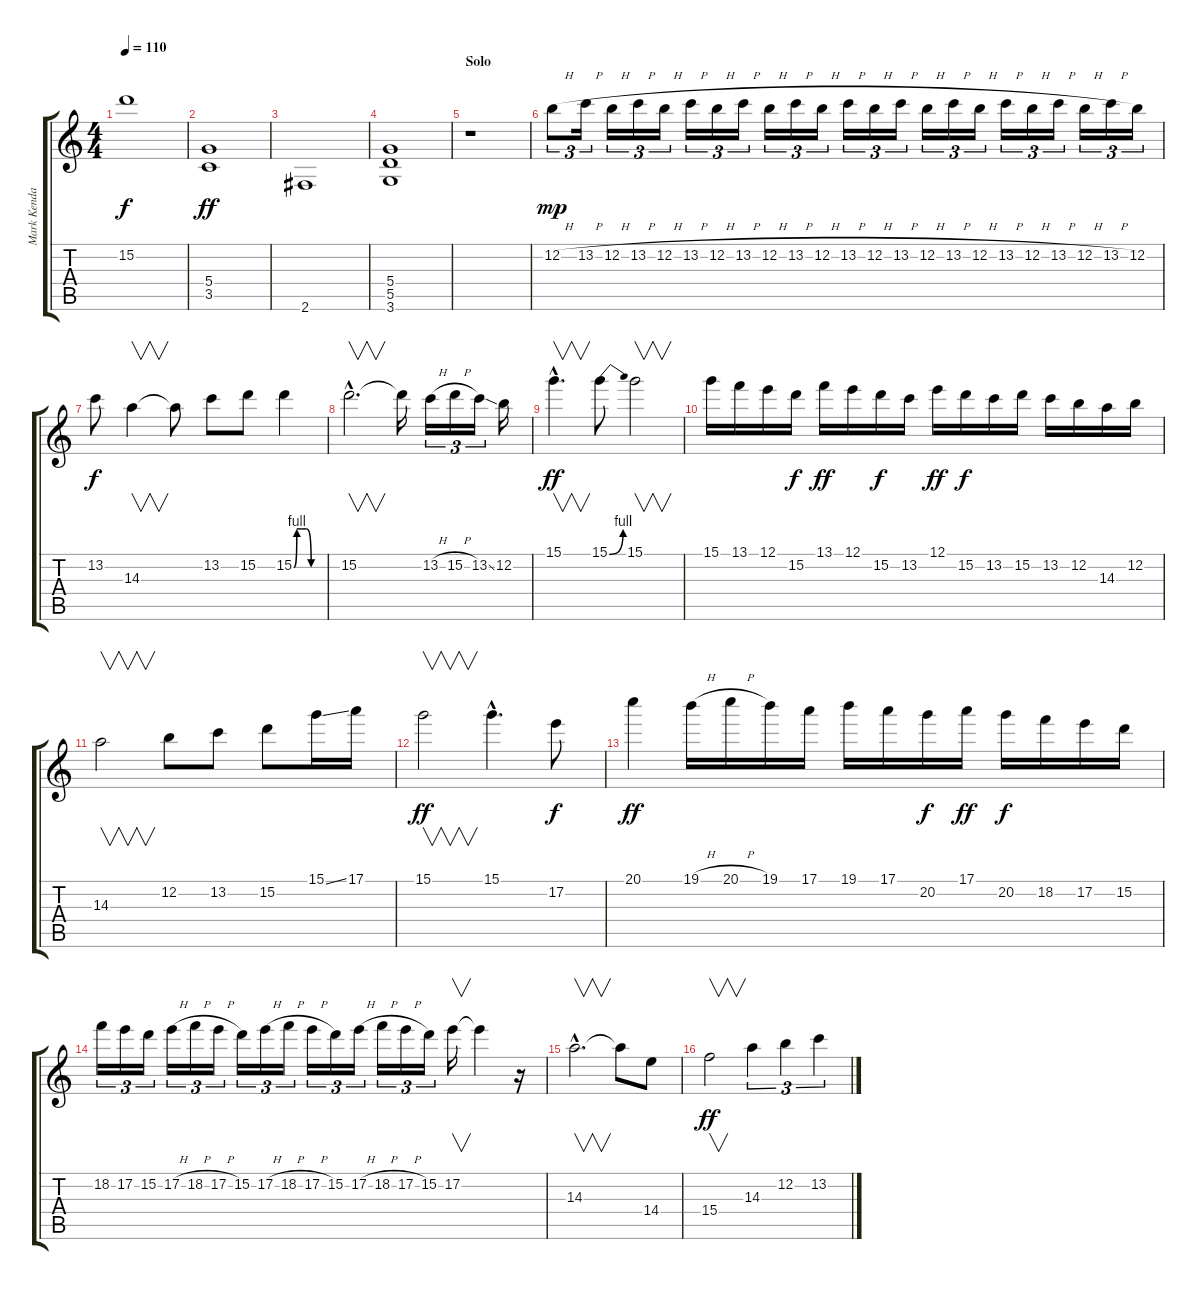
\track ("Mark Kendall solo" "Mark Kenda") {instrument distortionguitar}
\staff {score tabs}
\tuning (E4 B3 G3 D3 A2 E2) {hide}
\ts (4 4)
\tempo 110
\clef g2
\ks c
15.2{t}.1{dy f} |
(5.4 3.5).1{dy ff} |
2.6.1 |
(5.4 5.5 3.6).1 |
\section ("" "Solo")
r.1 |
12.2{h}.8{tu (3 2) dy mp} 13.2{h}.16{tu (3 2)} 12.2{h}.16{tu (3 2)} 13.2{h}.16{tu (3 2)} 12.2{h}.16{tu (3 2)} 13.2{h}.16{tu (3 2)} 12.2{h}.16{tu (3 2)} 13.2{h}.16{tu (3 2)} 12.2{h}.16{tu (3 2)} 13.2{h}.16{tu (3 2)} 12.2{h}.16{tu (3 2)} 13.2{h}.16{tu (3 2)} 12.2{h}.16{tu (3 2)} 13.2{h}.16{tu (3 2)} 12.2{h}.16{tu (3 2)} 13.2{h}.16{tu (3 2)} 12.2{h}.16{tu (3 2)} 13.2{h}.16{tu (3 2)} 12.2{h}.16{tu (3 2)} 13.2{h}.16{tu (3 2)} 12.2{h}.16{tu (3 2)} 13.2{h}.16{tu (3 2)} 12.2.16{tu (3 2)} |
13.2.8{dy f} 14.3.4{v} 14.3{t}.8 13.2.8 15.2.8 15.2{be (custom 0 0 6 4 15 4 25 4 35 0 45 0 60 0)}.4 |
15.2{hac}.2{v d} 15.2{t}.16 13.2{h}.16{tu (3 2)} 15.2{h}.16{tu (3 2)} 13.2{ss}.16{tu (3 2)} 12.2.16 |
15.1{hac}.4{v d dy ff} 15.1{be (bend 0 0 60 4)}.8 15.1.2{v} |
15.1.16 13.1.16 12.1.16 15.2.16{dy f} 13.1.16{dy ff} 12.1.16 15.2.16{dy f} 13.2.16 12.1.16{dy ff} 15.2.16{dy f} 13.2.16 15.2.16 13.2.16 12.2.16 14.3.16 12.2.16 |
14.3.2{v} 12.2.8 13.2.8 15.2.8 15.1{ss}.16 17.1.16 |
15.1.2{v dy ff} 15.1{hac}.4{d} 17.2.8{dy f} |
20.1.4{dy ff} 19.1{h}.16 20.1{h}.16 19.1.16 17.1.16 19.1.16 17.1.16 20.2.16{dy f} 17.1.16{dy ff} 20.2.16{dy f} 18.2.16 17.2.16 15.2.16 |
18.2.16{tu (3 2)} 17.2.16{tu (3 2)} 15.2.16{tu (3 2)} 17.2{h}.16{tu (3 2)} 18.2{h}.16{tu (3 2)} 17.2{h}.16{tu (3 2)} 15.2.16{tu (3 2)} 17.2{h}.16{tu (3 2)} 18.2{h}.16{tu (3 2)} 17.2{h}.16{tu (3 2)} 15.2.16{tu (3 2)} 17.2{h}.16{tu (3 2)} 18.2{h}.16{tu (3 2)} 17.2{h}.16{tu (3 2)} 15.2.16{tu (3 2)} 17.2.16{v} 17.2{t}.4 r.16 |
14.3{hac}.2{v d} 14.3{t}.8 14.4.8 |
15.4.2{v dy ff} 14.3.4{tu (3 2)} 12.2.4{tu (3 2)} 13.2.4{tu (3 2)}
